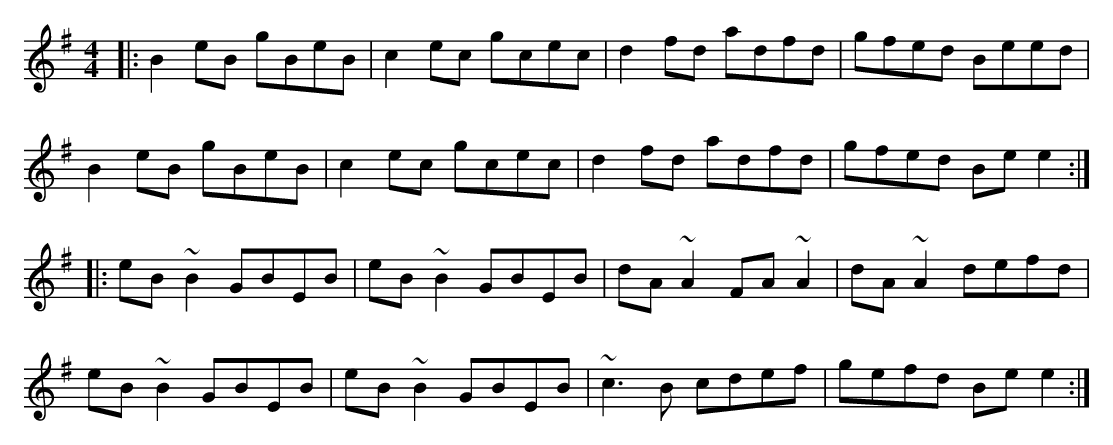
X:1
M:4/4
K:Emin
|:B2 eB gBeB|c2 ec gcec|d2 fd adfd|gfed Beed|
B2 eB gBeB|c2 ec gcec|d2 fd adfd|gfed Be e2:|
|:eB ~B2 GBEB|eB ~B2 GBEB|dA ~A2 FA ~A2|dA ~A2 defd|
eB ~B2 GBEB|eB ~B2 GBEB|~c3 B cdef|gefd Be e2:|
